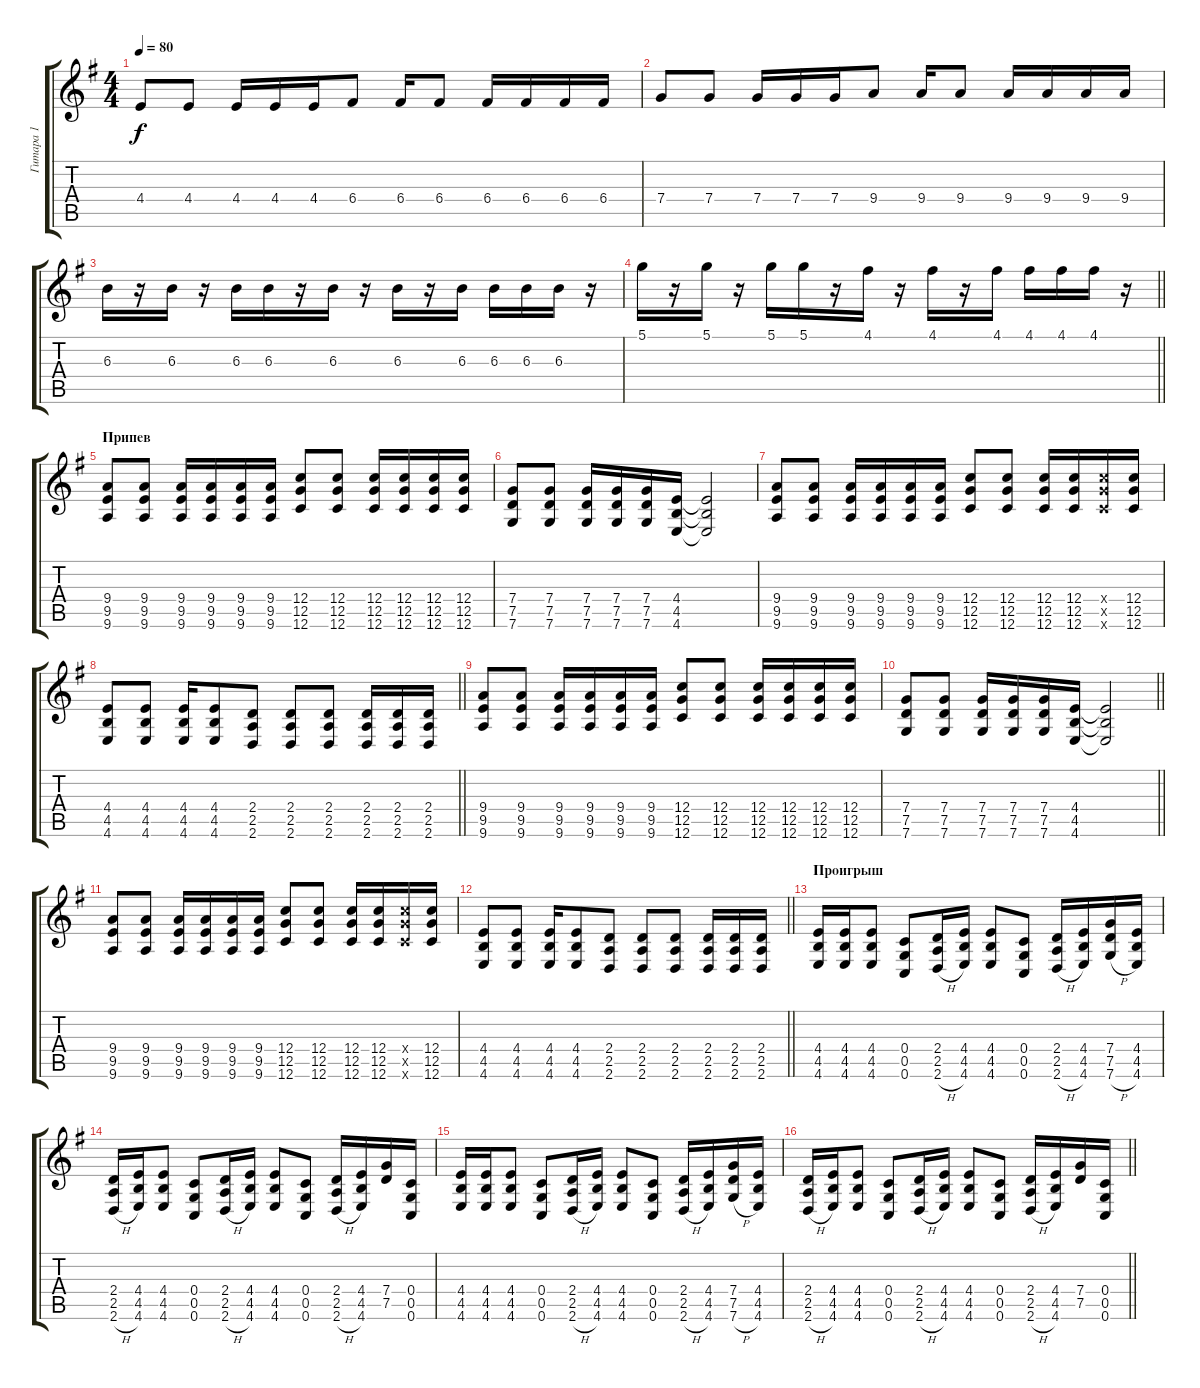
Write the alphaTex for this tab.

\track ("Гитара 1" "Гитара 1") {instrument electricguitarjazz}
\staff {score tabs}
\tuning (D4 A3 F3 C3 G2 C2) {hide}
\ts (4 4)
\tempo 80
\clef g2
\ks eminor
4.4.8{dy f} 4.4.8 4.4.16 4.4.16 4.4.16 6.4.8 6.4.16 6.4.8 6.4.16 6.4.16 6.4.16 6.4.16 |
7.4.8 7.4.8 7.4.16 7.4.16 7.4.16 9.4.8 9.4.16 9.4.8 9.4.16 9.4.16 9.4.16 9.4.16 |
6.3.16 r.16 6.3.16 r.16 6.3.16 6.3.16 r.16 6.3.16 r.16 6.3.16 r.16 6.3.16 6.3.16 6.3.16 6.3.16 r.16 |
\barLineRight lightlight
5.1.16 r.16 5.1.16 r.16 5.1.16 5.1.16 r.16 4.1.16 r.16 4.1.16 r.16 4.1.16 4.1.16 4.1.16 4.1.16 r.16 |
\section ("" "Припев")
(9.4 9.5 9.6).8{instrument distortionguitar} (9.4 9.5 9.6).8 (9.4 9.5 9.6).16 (9.4 9.5 9.6).16 (9.4 9.5 9.6).16 (9.4 9.5 9.6).16 (12.4 12.5 12.6).8 (12.4 12.5 12.6).8 (12.4 12.5 12.6).16 (12.4 12.5 12.6).16 (12.4 12.5 12.6).16 (12.4 12.5 12.6).16 |
(7.4 7.5 7.6).8 (7.4 7.5 7.6).8 (7.4 7.5 7.6).16 (7.4 7.5 7.6).16 (7.4 7.5 7.6).16 (4.4 4.5 4.6).16 (4.4{t} 4.5{t} 4.6{t}).2 |
(9.4 9.5 9.6).8 (9.4 9.5 9.6).8 (9.4 9.5 9.6).16 (9.4 9.5 9.6).16 (9.4 9.5 9.6).16 (9.4 9.5 9.6).16 (12.4 12.5 12.6).8 (12.4 12.5 12.6).8 (12.4 12.5 12.6).16 (12.4 12.5 12.6).16 (12.4{x} 12.5{x} 12.6{x}).16 (12.4 12.5 12.6).16 |
\barLineRight lightlight
(4.4 4.5 4.6).8 (4.4 4.5 4.6).8 (4.4 4.5 4.6).16 (4.4 4.5 4.6).8 (2.4 2.5 2.6).8 (2.4 2.5 2.6).8 (2.4 2.5 2.6).8 (2.4 2.5 2.6).16 (2.4 2.5 2.6).16 (2.4 2.5 2.6).16 |
(9.4 9.5 9.6).8 (9.4 9.5 9.6).8 (9.4 9.5 9.6).16 (9.4 9.5 9.6).16 (9.4 9.5 9.6).16 (9.4 9.5 9.6).16 (12.4 12.5 12.6).8 (12.4 12.5 12.6).8 (12.4 12.5 12.6).16 (12.4 12.5 12.6).16 (12.4 12.5 12.6).16 (12.4 12.5 12.6).16 |
\barLineRight lightlight
(7.4 7.5 7.6).8 (7.4 7.5 7.6).8 (7.4 7.5 7.6).16 (7.4 7.5 7.6).16 (7.4 7.5 7.6).16 (4.4 4.5 4.6).16 (4.4{t} 4.5{t} 4.6{t}).2 |
(9.4 9.5 9.6).8 (9.4 9.5 9.6).8 (9.4 9.5 9.6).16 (9.4 9.5 9.6).16 (9.4 9.5 9.6).16 (9.4 9.5 9.6).16 (12.4 12.5 12.6).8 (12.4 12.5 12.6).8 (12.4 12.5 12.6).16 (12.4 12.5 12.6).16 (12.4{x} 12.5{x} 12.6{x}).16 (12.4 12.5 12.6).16 |
\barLineRight lightlight
(4.4 4.5 4.6).8 (4.4 4.5 4.6).8 (4.4 4.5 4.6).16 (4.4 4.5 4.6).8 (2.4 2.5 2.6).8 (2.4 2.5 2.6).8 (2.4 2.5 2.6).8 (2.4 2.5 2.6).16 (2.4 2.5 2.6).16 (2.4 2.5 2.6).16 |
\section ("" "Проигрыш")
(4.4 4.5 4.6).16 (4.4 4.5 4.6).16 (4.4 4.5 4.6).8 (0.4 0.5 0.6).8 (2.4 2.5 2.6{h}).16 (4.4 4.5 4.6).16 (4.4 4.5 4.6).8 (0.4 0.5 0.6).8 (2.4 2.5 2.6{h}).16 (4.4 4.5 4.6).16 (7.4 7.5 7.6{h}).16 (4.4 4.5 4.6).16 |
(2.4 2.5 2.6{h}).16 (4.4 4.5 4.6).16 (4.4 4.5 4.6).8 (0.4 0.5 0.6).8 (2.4 2.5 2.6{h}).16 (4.4 4.5 4.6).16 (4.4 4.5 4.6).8 (0.4 0.5 0.6).8 (2.4 2.5 2.6{h}).16 (4.4 4.5 4.6).16 (7.4 7.5).16 (0.4 0.5 0.6).16 |
(4.4 4.5 4.6).16 (4.4 4.5 4.6).16 (4.4 4.5 4.6).8 (0.4 0.5 0.6).8 (2.4 2.5 2.6{h}).16 (4.4 4.5 4.6).16 (4.4 4.5 4.6).8 (0.4 0.5 0.6).8 (2.4 2.5 2.6{h}).16 (4.4 4.5 4.6).16 (7.4 7.5 7.6{h}).16 (4.4 4.5 4.6).16 |
\barLineRight lightlight
(2.4 2.5 2.6{h}).16 (4.4 4.5 4.6).16 (4.4 4.5 4.6).8 (0.4 0.5 0.6).8 (2.4 2.5 2.6{h}).16 (4.4 4.5 4.6).16 (4.4 4.5 4.6).8 (0.4 0.5 0.6).8 (2.4 2.5 2.6{h}).16 (4.4 4.5 4.6).16 (7.4 7.5).16 (0.4 0.5 0.6).16
